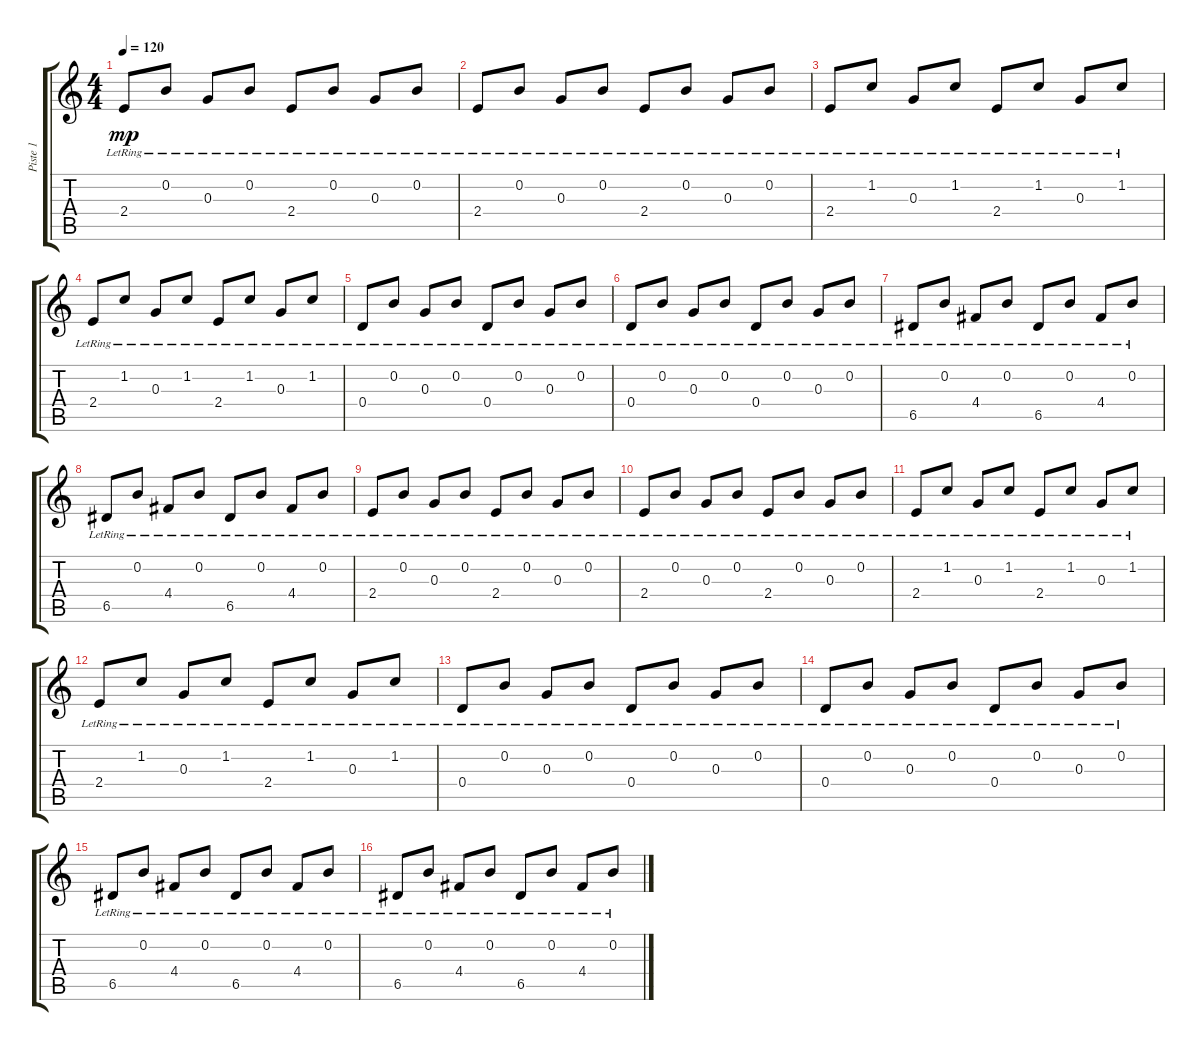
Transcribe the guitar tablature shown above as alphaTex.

\track ("Piste 1" "Piste 1") {instrument acousticguitarnylon}
\staff {score tabs}
\tuning (E4 B3 G3 D3 A2 E2) {hide}
\ts (4 4)
\tempo 120
\clef g2
\ks c
2.4{lr}.8{dy mp instrument acousticguitarnylon} 0.2{lr}.8 0.3{lr}.8 0.2{lr}.8 2.4{lr}.8 0.2{lr}.8 0.3{lr}.8 0.2{lr}.8 |
2.4{lr}.8 0.2{lr}.8 0.3{lr}.8 0.2{lr}.8 2.4{lr}.8 0.2{lr}.8 0.3{lr}.8 0.2{lr}.8 |
2.4{lr}.8 1.2{lr}.8 0.3{lr}.8 1.2{lr}.8 2.4{lr}.8 1.2{lr}.8 0.3{lr}.8 1.2{lr}.8 |
2.4{lr}.8 1.2{lr}.8 0.3{lr}.8 1.2{lr}.8 2.4{lr}.8 1.2{lr}.8 0.3{lr}.8 1.2{lr}.8 |
0.4{lr}.8 0.2{lr}.8 0.3{lr}.8 0.2{lr}.8 0.4{lr}.8 0.2{lr}.8 0.3{lr}.8 0.2{lr}.8 |
0.4{lr}.8 0.2{lr}.8 0.3{lr}.8 0.2{lr}.8 0.4{lr}.8 0.2{lr}.8 0.3{lr}.8 0.2{lr}.8 |
6.5{lr}.8 0.2{lr}.8 4.4{lr}.8 0.2{lr}.8 6.5{lr}.8 0.2{lr}.8 4.4{lr}.8 0.2{lr}.8 |
6.5{lr}.8 0.2{lr}.8 4.4{lr}.8 0.2{lr}.8 6.5{lr}.8 0.2{lr}.8 4.4{lr}.8 0.2{lr}.8 |
2.4{lr}.8 0.2{lr}.8 0.3{lr}.8 0.2{lr}.8 2.4{lr}.8 0.2{lr}.8 0.3{lr}.8 0.2{lr}.8 |
2.4{lr}.8 0.2{lr}.8 0.3{lr}.8 0.2{lr}.8 2.4{lr}.8 0.2{lr}.8 0.3{lr}.8 0.2{lr}.8 |
2.4{lr}.8 1.2{lr}.8 0.3{lr}.8 1.2{lr}.8 2.4{lr}.8 1.2{lr}.8 0.3{lr}.8 1.2{lr}.8 |
2.4{lr}.8 1.2{lr}.8 0.3{lr}.8 1.2{lr}.8 2.4{lr}.8 1.2{lr}.8 0.3{lr}.8 1.2{lr}.8 |
0.4{lr}.8 0.2{lr}.8 0.3{lr}.8 0.2{lr}.8 0.4{lr}.8 0.2{lr}.8 0.3{lr}.8 0.2{lr}.8 |
0.4{lr}.8 0.2{lr}.8 0.3{lr}.8 0.2{lr}.8 0.4{lr}.8 0.2{lr}.8 0.3{lr}.8 0.2{lr}.8 |
6.5{lr}.8 0.2{lr}.8 4.4{lr}.8 0.2{lr}.8 6.5{lr}.8 0.2{lr}.8 4.4{lr}.8 0.2{lr}.8 |
6.5{lr}.8 0.2{lr}.8 4.4{lr}.8 0.2{lr}.8 6.5{lr}.8 0.2{lr}.8 4.4{lr}.8 0.2{lr}.8
